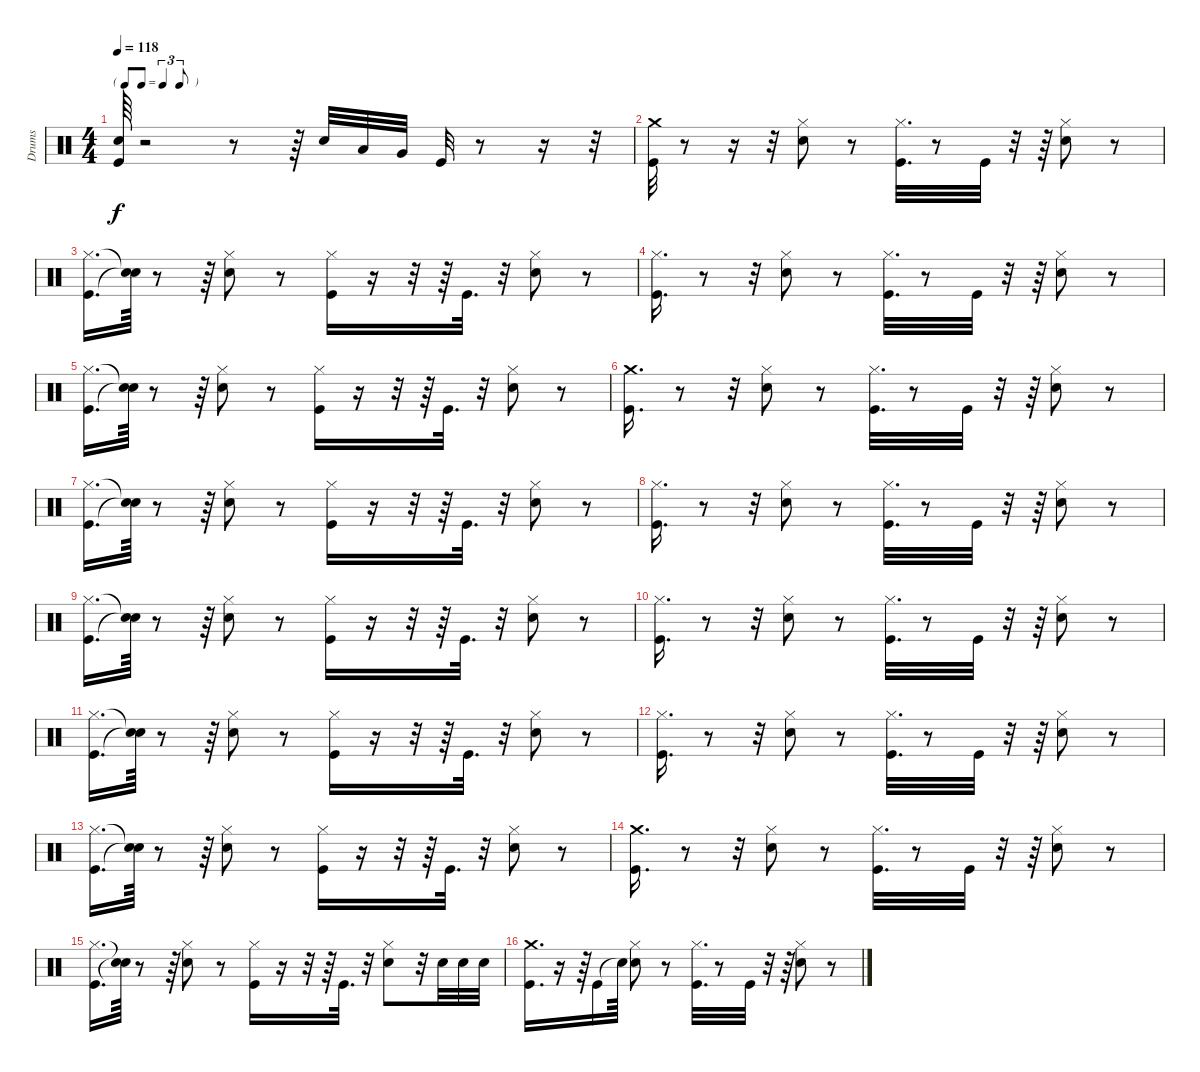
\track ("Drums" "Drums") {instrument percussion}
\staff {score}
\articulation defaults
\ts (4 4)
\tf triplet8th
\tempo 118
\clef neutral
\ks c
("Kick (hit)" "Snare (hit) 2").64{dy f} r.2 r.8 r.64 "Snare (hit) 2".32 "Low Tom (hit)".32 "Very Low Tom (hit)".32 "Kick (hit)".32 r.8 r.16 r.32 |
("Crash medium (hit)" "Kick (hit)").32 r.8 r.16 r.32 ("Snare (hit) 2" "Hi-Hat (closed)").8 r.8 ("Kick (hit)" "Hi-Hat (closed)").32{d} r.8 "Kick (hit)".32 r.32 r.64 ("Hi-Hat (closed)" "Snare (hit) 2").8 r.8 |
("Hi-Hat (closed)" "Kick (hit)").16{d} ("Snare (hit)"{t} "Snare (hit)"{t}).64 r.8 r.64 ("Snare (hit) 2" "Hi-Hat (closed)").8 r.8 ("Kick (hit)" "Hi-Hat (closed)").16 r.16 r.32 r.64 "Kick (hit)".32{d} r.32 ("Snare (hit) 2" "Hi-Hat (closed)").8 r.8 |
("Hi-Hat (closed)" "Kick (hit)").16{d} r.8 r.32 ("Hi-Hat (closed)" "Snare (hit) 2").8 r.8 ("Hi-Hat (closed)" "Kick (hit)").32{d} r.8 "Kick (hit)".32 r.32 r.64 ("Hi-Hat (closed)" "Snare (hit) 2").8 r.8 |
("Kick (hit)" "Hi-Hat (closed)").16{d} ("Snare (hit)"{t} "Snare (hit)"{t}).64 r.8 r.64 ("Snare (hit) 2" "Hi-Hat (closed)").8 r.8 ("Kick (hit)" "Hi-Hat (closed)").16 r.16 r.32 r.64 "Kick (hit)".32{d} r.32 ("Snare (hit) 2" "Hi-Hat (closed)").8 r.8 |
("Kick (hit)" "Crash medium (hit)").16{d} r.8 r.32 ("Hi-Hat (closed)" "Snare (hit) 2").8 r.8 ("Hi-Hat (closed)" "Kick (hit)").32{d} r.8 "Kick (hit)".32 r.32 r.64 ("Snare (hit) 2" "Hi-Hat (closed)").8 r.8 |
("Kick (hit)" "Hi-Hat (closed)").16{d} ("Snare (hit)"{t} "Snare (hit)"{t}).64 r.8 r.64 ("Snare (hit) 2" "Hi-Hat (closed)").8 r.8 ("Hi-Hat (closed)" "Kick (hit)").16 r.16 r.32 r.64 "Kick (hit)".32{d} r.32 ("Snare (hit) 2" "Hi-Hat (closed)").8 r.8 |
("Kick (hit)" "Hi-Hat (closed)").16{d} r.8 r.32 ("Snare (hit) 2" "Hi-Hat (closed)").8 r.8 ("Kick (hit)" "Hi-Hat (closed)").32{d} r.8 "Kick (hit)".32 r.32 r.64 ("Snare (hit) 2" "Hi-Hat (closed)").8 r.8 |
("Hi-Hat (closed)" "Kick (hit)").16{d} ("Snare (hit)"{t} "Snare (hit)"{t}).64 r.8 r.64 ("Hi-Hat (closed)" "Snare (hit) 2").8 r.8 ("Kick (hit)" "Hi-Hat (closed)").16 r.16 r.32 r.64 "Kick (hit)".32{d} r.32 ("Hi-Hat (closed)" "Snare (hit) 2").8 r.8 |
("Hi-Hat (closed)" "Kick (hit)").16{d} r.8 r.32 ("Snare (hit) 2" "Hi-Hat (closed)").8 r.8 ("Kick (hit)" "Hi-Hat (closed)").32{d} r.8 "Kick (hit)".32 r.32 r.64 ("Hi-Hat (closed)" "Snare (hit) 2").8 r.8 |
("Kick (hit)" "Hi-Hat (closed)").16{d} ("Snare (hit)"{t} "Snare (hit)"{t}).64 r.8 r.64 ("Snare (hit) 2" "Hi-Hat (closed)").8 r.8 ("Kick (hit)" "Hi-Hat (closed)").16 r.16 r.32 r.64 "Kick (hit)".32{d} r.32 ("Hi-Hat (closed)" "Snare (hit) 2").8 r.8 |
("Hi-Hat (closed)" "Kick (hit)").16{d} r.8 r.32 ("Snare (hit) 2" "Hi-Hat (closed)").8 r.8 ("Kick (hit)" "Hi-Hat (closed)").32{d} r.8 "Kick (hit)".32 r.32 r.64 ("Snare (hit) 2" "Hi-Hat (closed)").8 r.8 |
("Kick (hit)" "Hi-Hat (closed)").16{d} ("Snare (hit)"{t} "Snare (hit)"{t}).64 r.8 r.64 ("Hi-Hat (closed)" "Snare (hit) 2").8 r.8 ("Hi-Hat (closed)" "Kick (hit)").16 r.16 r.32 r.64 "Kick (hit)".32{d} r.32 ("Snare (hit) 2" "Hi-Hat (closed)").8 r.8 |
("Kick (hit)" "Crash medium (hit)").16{d} r.8 r.32 ("Hi-Hat (closed)" "Snare (hit) 2").8 r.8 ("Kick (hit)" "Hi-Hat (closed)").32{d} r.8 "Kick (hit)".32 r.32 r.64 ("Snare (hit) 2" "Hi-Hat (closed)").8 r.8 |
("Hi-Hat (closed)" "Kick (hit)").16{d} ("Snare (hit)"{t} "Snare (hit)"{t}).64 r.8 r.64 ("Snare (hit) 2" "Hi-Hat (closed)").8 r.8 ("Kick (hit)" "Hi-Hat (closed)").16 r.16 r.32 r.64 "Kick (hit)".32{d} r.32 ("Snare (hit) 2" "Hi-Hat (closed)").8 r.32 "Snare (hit) 2".32 "Snare (hit) 2".32 "Snare (hit) 2".32 |
("Kick (hit)" "Crash medium (hit)").16{d} r.16 r.64 "Kick (hit)".16 "Snare (hit)"{t}.64 ("Snare (hit) 2" "Hi-Hat (closed)").8 r.8 ("Kick (hit)" "Hi-Hat (closed)").32{d} r.8 "Kick (hit)".32 r.32 r.64 ("Hi-Hat (closed)" "Snare (hit) 2").8 r.8
